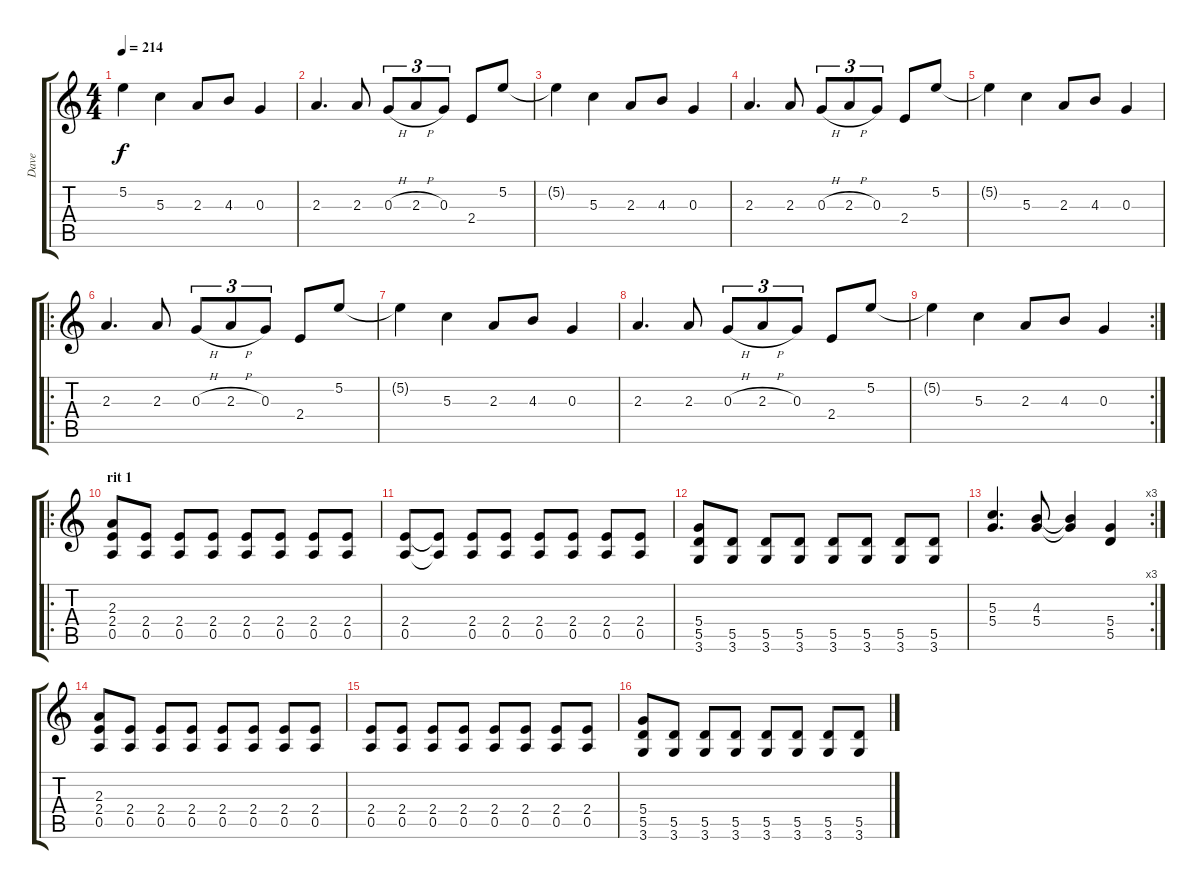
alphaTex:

\track ("Dave" "Dave") {instrument distortionguitar}
\staff {score tabs}
\tuning (E4 B3 G3 D3 A2 E2) {hide}
\ts (4 4)
\tempo 214
\clef g2
\ks c
5.2{t}.4{dy f} 5.3.4 2.3.8 4.3.8 0.3.4 |
2.3.4{d} 2.3.8 0.3{h}.8{tu (3 2)} 2.3{h}.8{tu (3 2)} 0.3.8{tu (3 2)} 2.4.8 5.2.8 |
5.2{t}.4 5.3.4 2.3.8 4.3.8 0.3.4 |
2.3.4{d} 2.3.8 0.3{h}.8{tu (3 2)} 2.3{h}.8{tu (3 2)} 0.3.8{tu (3 2)} 2.4.8 5.2.8 |
5.2{t}.4 5.3.4 2.3.8 4.3.8 0.3.4 |
\ro
2.3.4{d} 2.3.8 0.3{h}.8{tu (3 2)} 2.3{h}.8{tu (3 2)} 0.3.8{tu (3 2)} 2.4.8 5.2.8 |
5.2{t}.4 5.3.4 2.3.8 4.3.8 0.3.4 |
2.3.4{d} 2.3.8 0.3{h}.8{tu (3 2)} 2.3{h}.8{tu (3 2)} 0.3.8{tu (3 2)} 2.4.8 5.2.8 |
\rc 2
5.2{t}.4 5.3.4 2.3.8 4.3.8 0.3.4 |
\ro
\section ("" "rit 1")
(2.3 2.4 0.5).8 (2.4 0.5).8 (2.4 0.5).8 (2.4 0.5).8 (2.4 0.5).8 (2.4 0.5).8 (2.4 0.5).8 (2.4 0.5).8 |
(2.4 0.5).8 (2.4{t} 0.5{t}).8 (2.4 0.5).8 (2.4 0.5).8 (2.4 0.5).8 (2.4 0.5).8 (2.4 0.5).8 (2.4 0.5).8 |
(5.4 5.5 3.6).8 (5.5 3.6).8 (5.5 3.6).8 (5.5 3.6).8 (5.5 3.6).8 (5.5 3.6).8 (5.5 3.6).8 (5.5 3.6).8 |
\rc 3
(5.3 5.4).4{d} (4.3 5.4).8 (4.3{t} 5.4{t}).4 (5.4 5.5).4 |
(2.3 2.4 0.5).8 (2.4 0.5).8 (2.4 0.5).8 (2.4 0.5).8 (2.4 0.5).8 (2.4 0.5).8 (2.4 0.5).8 (2.4 0.5).8 |
(2.4 0.5).8 (2.4 0.5).8 (2.4 0.5).8 (2.4 0.5).8 (2.4 0.5).8 (2.4 0.5).8 (2.4 0.5).8 (2.4 0.5).8 |
(5.4 5.5 3.6).8 (5.5 3.6).8 (5.5 3.6).8 (5.5 3.6).8 (5.5 3.6).8 (5.5 3.6).8 (5.5 3.6).8 (5.5 3.6).8
